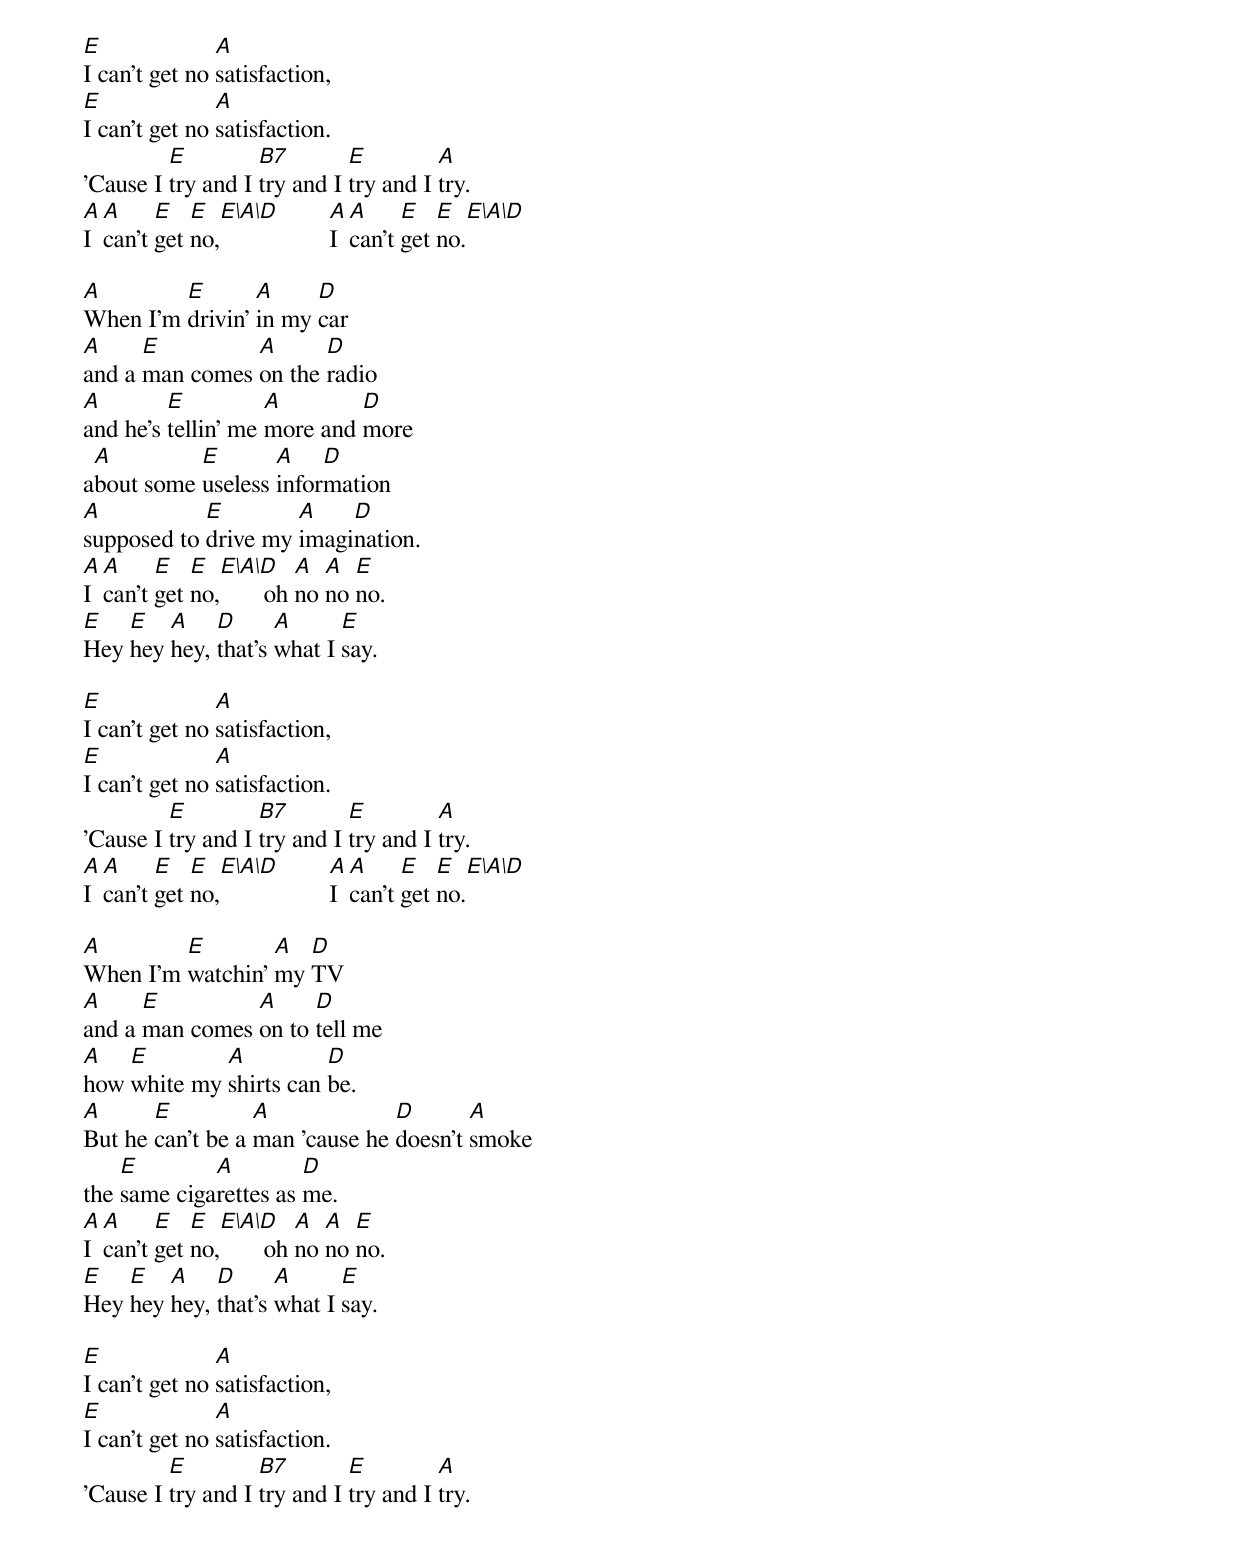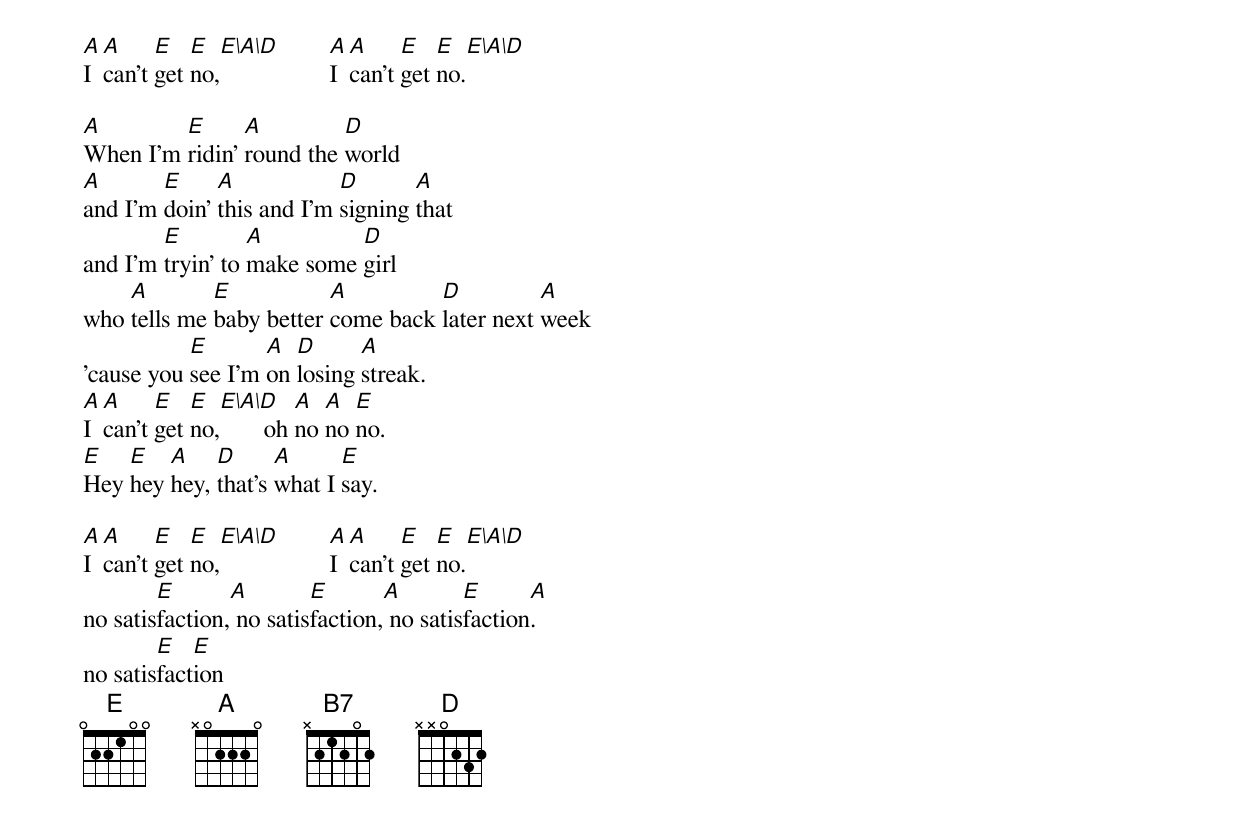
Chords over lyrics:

E              A
I can't get no satisfaction,
E              A
I can't get no satisfaction.
         E         B7        E         A
'Cause I try and I try and I try and I try.
A A     E   E  E\A\D   A A     E   E  E\A\D
I can't get no,        I can't get no.

A        E       A     D
When I'm drivin' in my car
A     E         A      D
and a man comes on the radio
A        E          A        D
and he's tellin' me more and more
 A         E       A    D
about some useless information
A           E        A    D
supposed to drive my imagination.
A A     E   E  E\A\D     A  A  E
I can't get no,       oh no no no.
E   E   A    D      A      E
Hey hey hey, that's what I say.

E              A
I can't get no satisfaction,
E              A
I can't get no satisfaction.
         E         B7        E         A
'Cause I try and I try and I try and I try.
A A     E   E  E\A\D   A A     E   E  E\A\D
I can't get no,        I can't get no.

A        E        A  D
When I'm watchin' my TV
A     E         A     D
and a man comes on to tell me
A   E        A          D
how white my shirts can be.
A      E          A             D       A
But he can't be a man 'cause he doesn't smoke
    E        A         D
the same cigarettes as me.
A A     E   E  E\A\D     A  A  E
I can't get no,       oh no no no.
E   E   A    D      A      E
Hey hey hey, that's what I say.

E              A
I can't get no satisfaction,
E              A
I can't get no satisfaction.
         E         B7        E         A
'Cause I try and I try and I try and I try.
A A     E   E  E\A\D   A A     E   E  E\A\D
I can't get no,        I can't get no.

A        E      A         D
When I'm ridin' round the world
A       E     A            D       A
and I'm doin' this and I'm signing that
        E         A         D
and I'm tryin' to make some girl
    A        E           A         D          A
who tells me baby better come back later next week
           E       A  D      A
'cause you see I'm on losing streak.
A A     E   E  E\A\D     A  A  E
I can't get no,       oh no no no.
E   E   A    D      A      E
Hey hey hey, that's what I say.

A A     E   E  E\A\D   A A     E   E  E\A\D
I can't get no,        I can't get no.
        E       A        E       A        E      A
no satisfaction, no satisfaction, no satisfaction.
        E   E
no satisfaction
